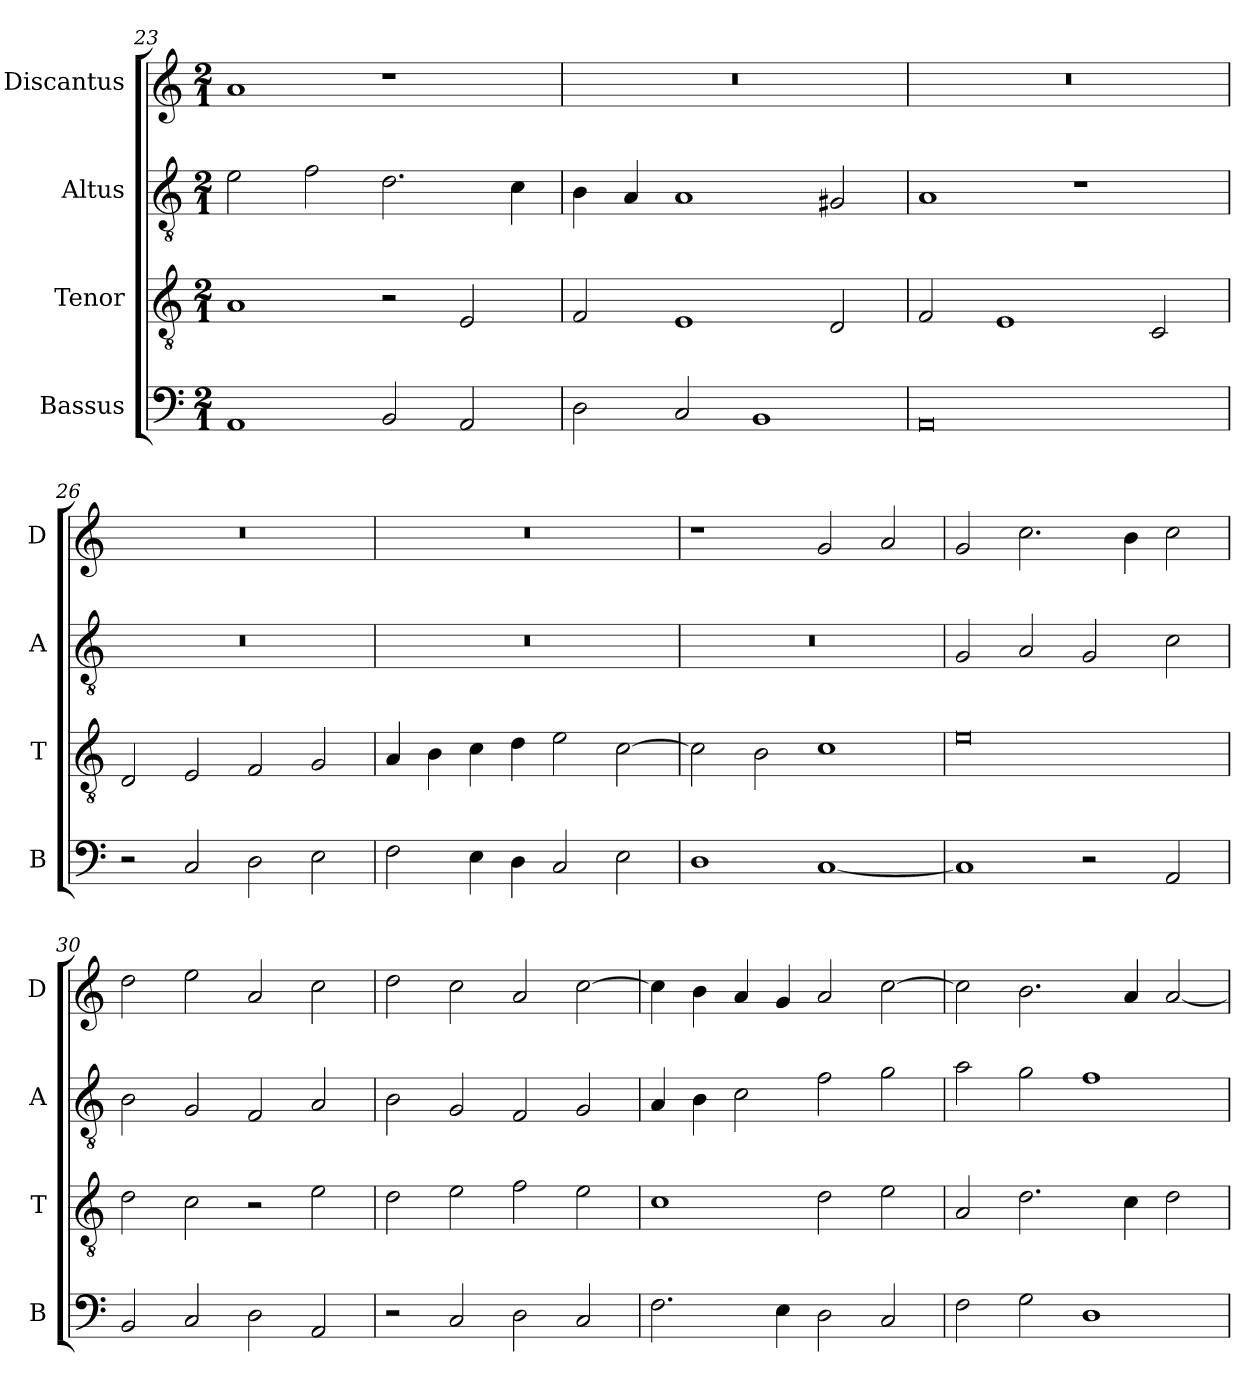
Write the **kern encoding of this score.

**kern	**kern	**kern	**kern
*part4	*part3	*part2	*part1
*staff4	*staff3	*staff2	*staff1
*I"Bassus	*I"Tenor	*I"Altus	*I"Discantus
*I'B	*I'T	*I'A	*I'D
*clefF4	*clefGv2	*clefGv2	*clefG2
*k[]	*k[]	*k[]	*k[]
*M2/1	*M2/1	*M2/1	*M2/1
=23	=23	=23	=23
1AA	1A	2e\	1a
.	.	2f\	.
2BB/	2r	2.d\	1r
2AA/	2E/	.	.
.	.	4c\	.
=24	=24	=24	=24
2D\	2F/	4B\	0r
.	.	4A/	.
2C/	1E	1A	.
1BB	.	.	.
.	2D/	2G#X/	.
=25	=25	=25	=25
0AA	2F/	1A	0r
.	1E	.	.
.	.	1r	.
.	2C/	.	.
=26	=26	=26	=26
2r	2D/	0r	0r
2C/	2E/	.	.
2D\	2F/	.	.
2E\	2G/	.	.
=27	=27	=27	=27
2F\	4A/	0r	0r
.	4B\	.	.
4E\	4c\	.	.
4D\	4d\	.	.
2C/	2e\	.	.
2E\	[2c\	.	.
=28	=28	=28	=28
1D	2c\]	0r	1r
.	2B\	.	.
[1C	1c	.	2g/
.	.	.	2a/
=29	=29	=29	=29
1C]	0e	2G/	2g/
.	.	2A/	2.cc\
2r	.	2G/	.
.	.	.	4b\
2AA/	.	2c\	2cc\
=30	=30	=30	=30
2BB/	2d\	2B\	2dd\
2C/	2c\	2G/	2ee\
2D\	2r	2F/	2a/
2AA/	2e\	2A/	2cc\
=31	=31	=31	=31
2r	2d\	2B\	2dd\
2C/	2e\	2G/	2cc\
2D\	2f\	2F/	2a/
2C/	2e\	2G/	[2cc\
=32	=32	=32	=32
2.F\	1c	4A/	4cc\]
.	.	4B\	4b\
.	.	2c\	4a/
4E\	.	.	4g/
2D\	2d\	2f\	2a/
2C/	2e\	2g\	[2cc\
=33	=33	=33	=33
2F\	2A/	2a\	2cc\]
2G\	2.d\	2g\	2.b\
1D	.	1f	.
.	4c\	.	4a/
.	2d\	.	[2a/
=	=	=	=
*-	*-	*-	*-
